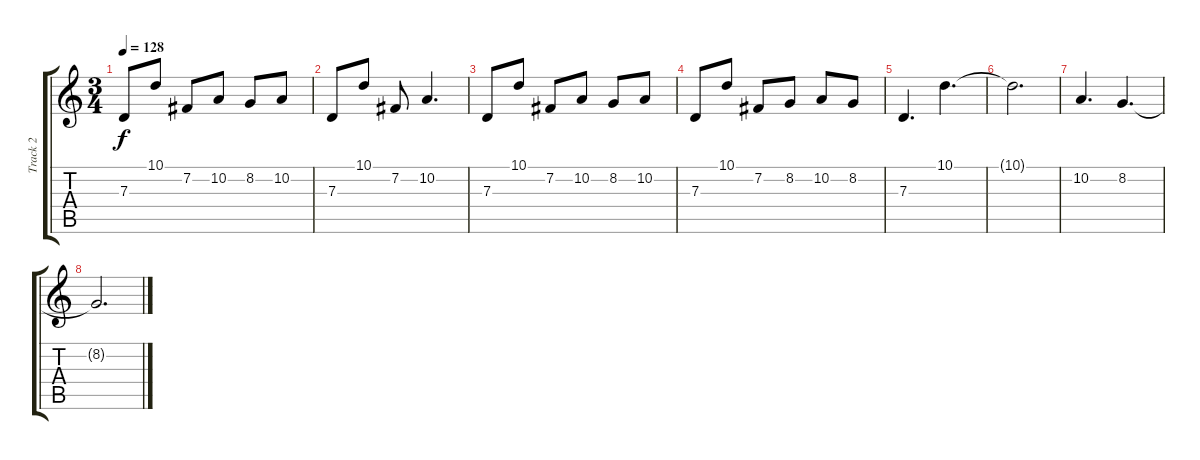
\track ("Track 2" "Track 2") {instrument brightacousticpiano}
\staff {score tabs}
\tuning (E4 B3 G3 D3 A2 D2) {hide}
\ts (3 4)
\tempo 128
\clef g2
\ks c
7.3.8{dy f} 10.1.8 7.2.8 10.2.8 8.2.8 10.2.8 |
7.3.8 10.1.8 7.2.8 10.2.4{d} |
7.3.8 10.1.8 7.2.8 10.2.8 8.2.8 10.2.8 |
7.3.8 10.1.8 7.2.8 8.2.8 10.2.8 8.2.8 |
7.3.4{d} 10.1.4{d} |
10.1{t}.2{d} |
10.2.4{d} 8.2.4{d} |
8.2{t}.2{d}
